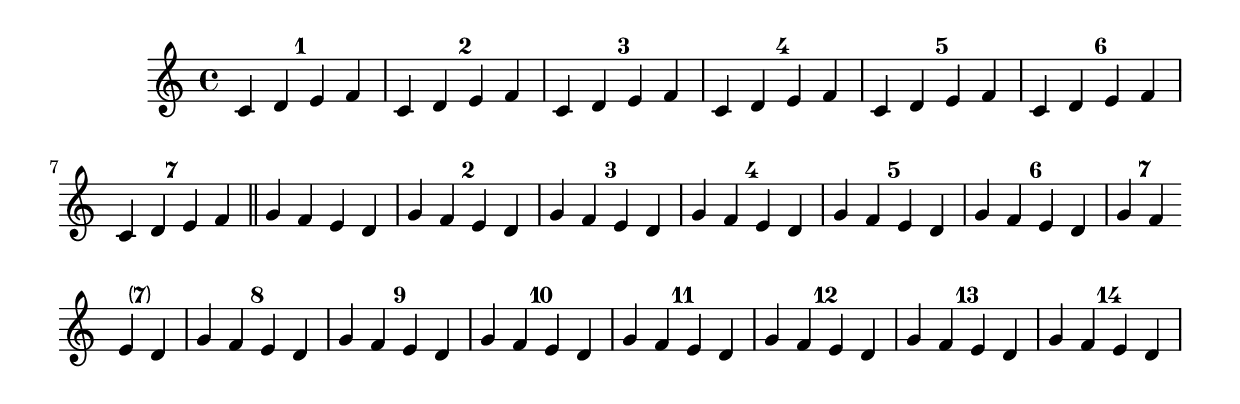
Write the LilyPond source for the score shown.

%% DO NOT EDIT this file manually; it is automatically
%% generated from LSR http://lsr.di.unimi.it
%% Make any changes in LSR itself, or in Documentation/snippets/new/ ,
%% and then run scripts/auxiliar/makelsr.py
%%
%% This file is in the public domain.
\version "2.18.0"

\header {
  lsrtags = "contexts-and-engravers, editorial-annotations, repeats, staff-notation"

  texidoc = "
This snippet demonstrates the use of the
@code{Measure_counter_engraver} to number groups of successive
measures.  Any stretch of measures may be numbered, whether consisting
of repetitions or not.


The engraver must be added to the appropriate context.  Here, a
@code{Staff} context is used; another possibility is a @code{Dynamics}
context.


The counter is begun with @code{\\startMeasureCount} and ended with
@code{\\stopMeasureCount}.  Numbering will start by default with
@code{1}, but this behavior may be modified by overriding the
@code{count-from} property.


When a measure extends across a line break, the number will appear
twice, the second time in parentheses.

"
  doctitle = "Numbering groups of measures"
} % begin verbatim

\layout {
  \context {
    \Staff
    \consists #Measure_counter_engraver
  }
}

\new Staff {
  \startMeasureCount
  \repeat unfold 7 {
    c'4 d' e' f'
  }
  \stopMeasureCount
  \bar "||"
  g'4 f' e' d'
  \override Staff.MeasureCounter.count-from = #2
  \startMeasureCount
  \repeat unfold 5 {
    g'4 f' e' d'
  }
  g'4 f'
  \bar ""
  \break
  e'4 d'
  \repeat unfold 7 {
    g'4 f' e' d'
  }
  \stopMeasureCount
}
